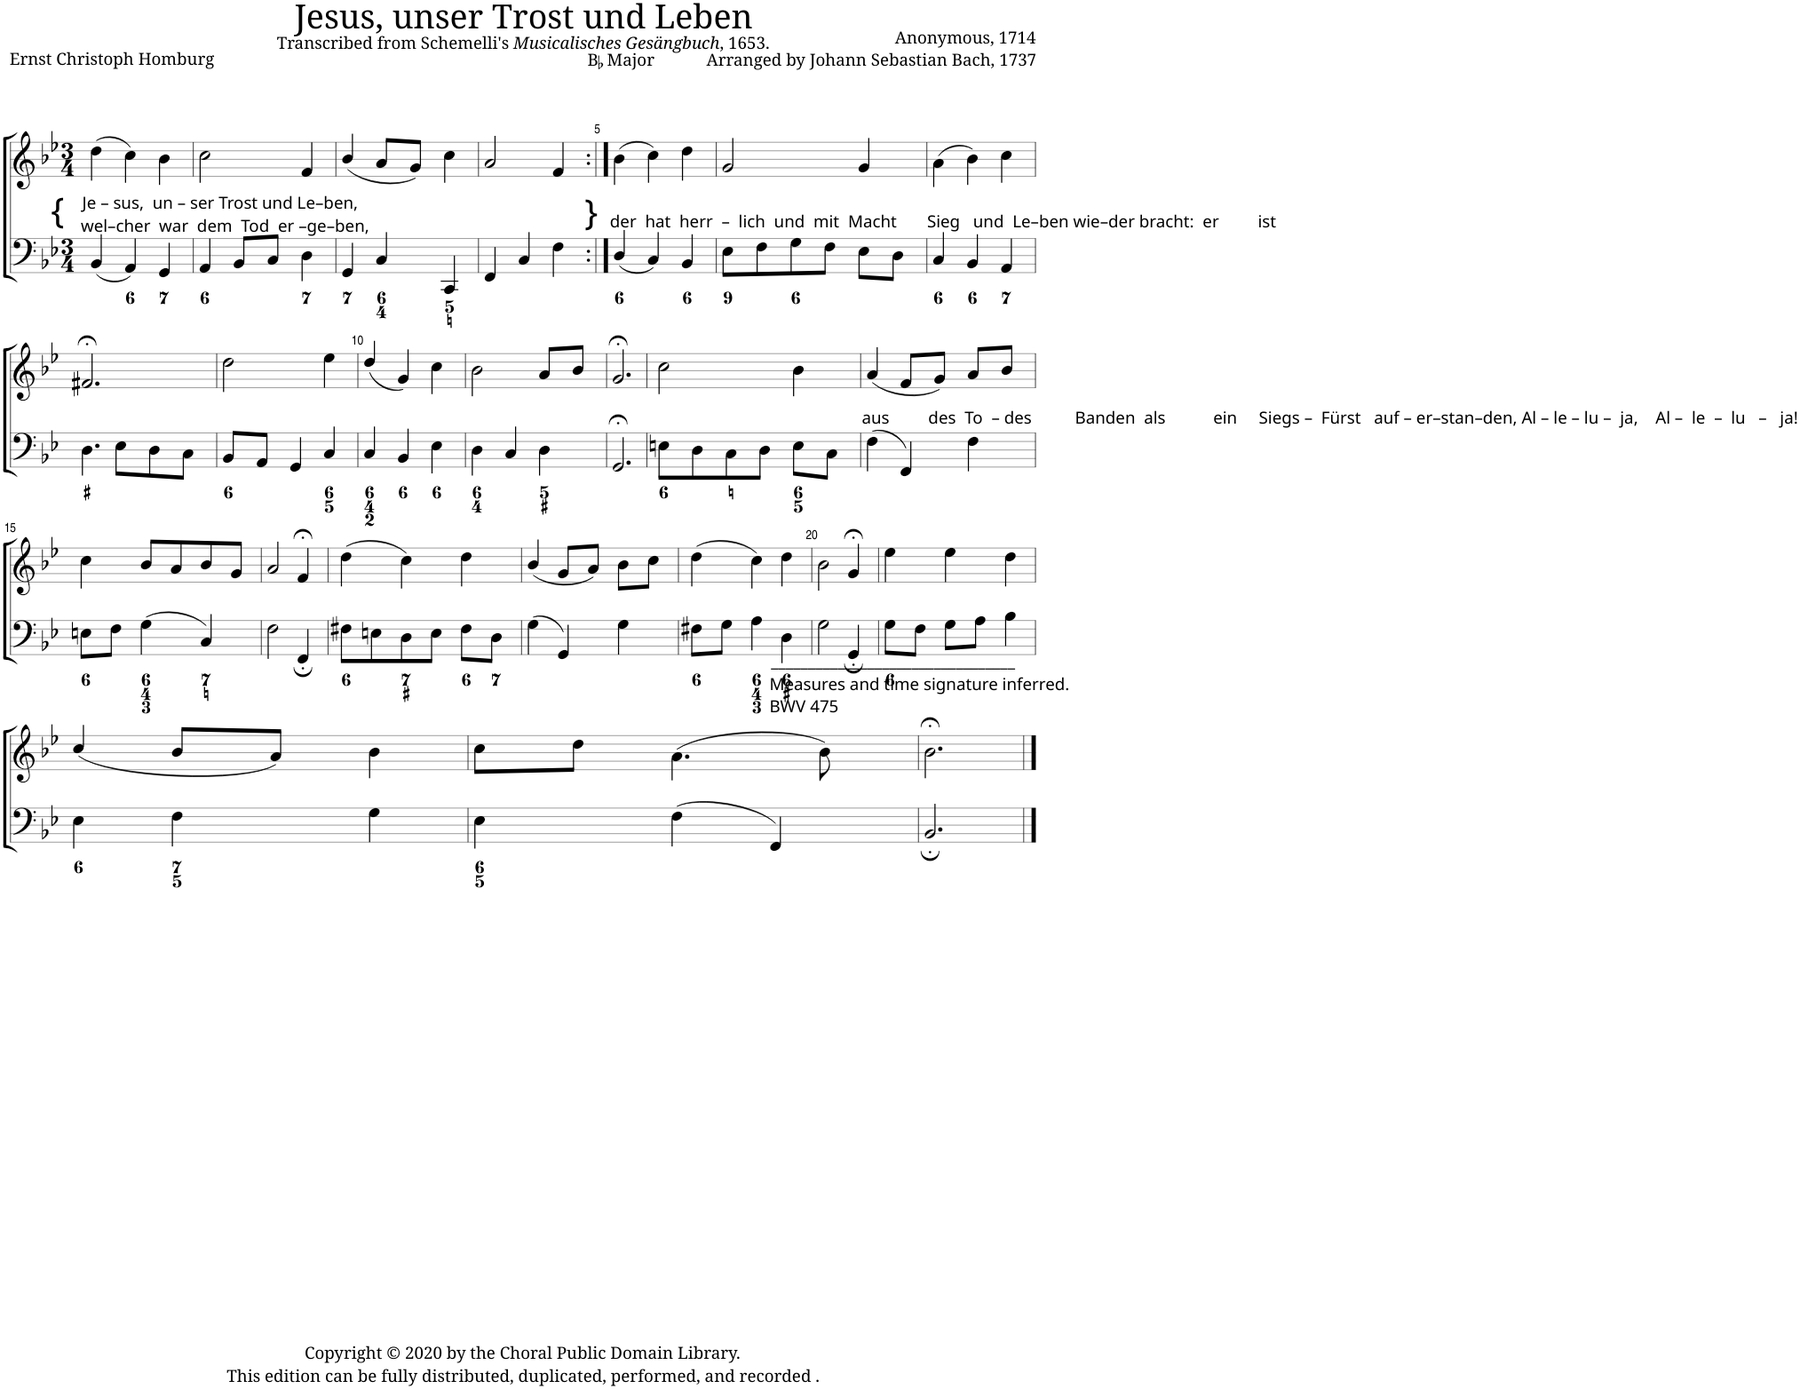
**kern	**kern
*part2	*part1
*staff2	*staff1
*I"Bass	*I"Soprano
*clefF4	*clefG2
*k[b-e-]	*k[b-e-]
*M3/4	*M3/4
=1	=1
!	!LO:TX:b:t=Je – sus,  un – ser Trost und Le–ben,
!	!LO:TX:b:t=wel–cher  war  dem  Tod  er –ge–ben,
!	!LO:TX:b:t={
(4BB-/	(4dd\
4AA/)	4cc\)
4GG/	4b-\
=2	=2
4AA/	2cc\
8BB-/L	.
8C/J	.
4D\	4f/
=3	=3
4GG/	(4b-/
4C/	8a/L
.	8g/J)
4CC/	4cc\
=4	=4
4FF/	2a/
4C/	.
!	!LO:TX:b:t=}
4F\	4f/
=5:|!	=5:|!
!	!LO:TX:b:t=der  hat  herr  –  lich  und  mit  Macht       Sieg   und  Le–ben wie–der bracht&colon;  er         ist
(4D/	(4b-\
4C/)	4cc\)
4BB-/	4dd\
=6	=6
8E-\L	2g/
8F\	.
8G\	.
8F\J	.
8E-\L	4g/
8D\J	.
=7	=7
4C/	(4a\
4BB-/	4b-\)
4AA/	4cc\
!!LO:LB:g=z
=8	=8
4.D\	2.f#X;</
8E-\L	.
8D\	.
8C\J	.
=9	=9
8BB-/L	2dd\
8AA/J	.
4GG/	.
4C/	4ee-\
=10	=10
4C/	(4dd/
4BB-/	4g/)
4E-\	4cc\
=11	=11
4D\	2b-\
4C/	.
4D\	8a/L
.	8b-/J
=12	=12
2.GG;</	2.g;</
=13	=13
8En\L	2cc\
8D\	.
8C\	.
8D\J	.
8E\L	4b-\
8C\J	.
=14	=14
!	!LO:TX:b:t=aus         des  To  – des          Banden  als           ein     Siegs –  Fürst   auf – er–stan–den, Al – le – lu –  ja,    Al –  le  –  lu   –   ja!
!LO:TX:b:t=_________________________________	!
!LO:TX:b:t=Measures and time signature inferred.	!
!LO:TX:b:t=BWV 475	!
(4F\	(4a/
4FF/)	8f/L
.	8g/J)
4F\	8a/L
.	8b-/J
!!LO:LB:g=z
=15	=15
8En\L	4cc\
8F\J	.
(4G\	8b-/L
.	8a/
4C/)	8b-/
.	8g/J
=16	=16
2F\	2a/
4FF;/	4f;</
=17	=17
8F#X\L	(4dd\
8En\	.
8D\	4cc\)
8E\J	.
8F#\L	4dd\
8D\J	.
=18	=18
(4G\	(4b-/
4GG/)	8g/L
.	8a/J)
4G\	8b-\L
.	8cc\J
=19	=19
8F#X\L	(4dd\
8G\J	.
4A\	4cc\)
4D\	4dd\
=20	=20
2G\	2b-\
4GG;/	4g;</
=21	=21
8G\L	4ee-\
8F\J	.
8G\L	4ee-\
8A\J	.
4B-\	4dd\
!!LO:LB:g=z
=22	=22
4E-\	(4cc/
4F\	8b-/L
.	8a/J)
4G\	4b-\
=23	=23
4E-\	8cc\L
.	8dd\J
(4F\	(4.a\
4FF/)	.
.	8b-\)
=24	=24
2.BB-;/	2.b-;<\
==	==
*-	*-
